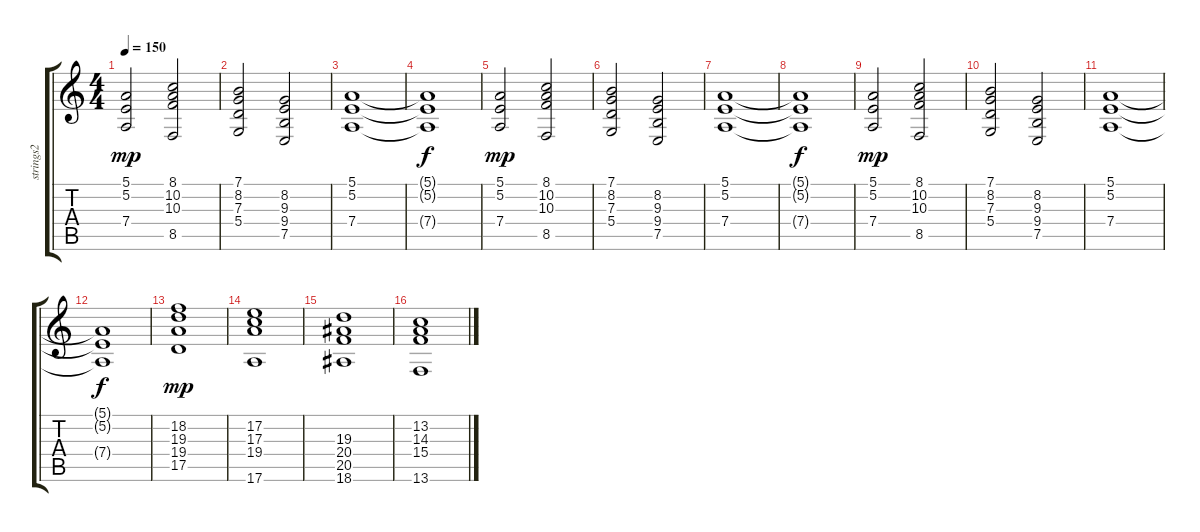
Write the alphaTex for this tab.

\track ("strings2" "strings2") {instrument stringensemble1}
\staff {score tabs}
\tuning (E4 B3 G3 D3 A2 E2) {hide}
\ts (4 4)
\tempo 150
\clef g2
\ks c
(5.1 5.2 7.4).2{dy mp} (8.1 10.2 10.3 8.5).2 |
(7.1 8.2 7.3 5.4).2 (8.2 9.3 9.4 7.5).2 |
(5.1 5.2 7.4).1 |
(5.1{t} 5.2{t} 7.4{t}).1{dy f} |
(5.1 5.2 7.4).2{dy mp} (8.1 10.2 10.3 8.5).2 |
(7.1 8.2 7.3 5.4).2 (8.2 9.3 9.4 7.5).2 |
(5.1 5.2 7.4).1 |
(5.1{t} 5.2{t} 7.4{t}).1{dy f} |
(5.1 5.2 7.4).2{dy mp} (8.1 10.2 10.3 8.5).2 |
(7.1 8.2 7.3 5.4).2 (8.2 9.3 9.4 7.5).2 |
(5.1 5.2 7.4).1 |
(5.1{t} 5.2{t} 7.4{t}).1{dy f} |
(18.2 19.3 19.4 17.5).1{dy mp} |
(17.2 17.3 19.4 17.6).1 |
(19.3 20.4 20.5 18.6).1 |
(13.2 14.3 15.4 13.6).1
